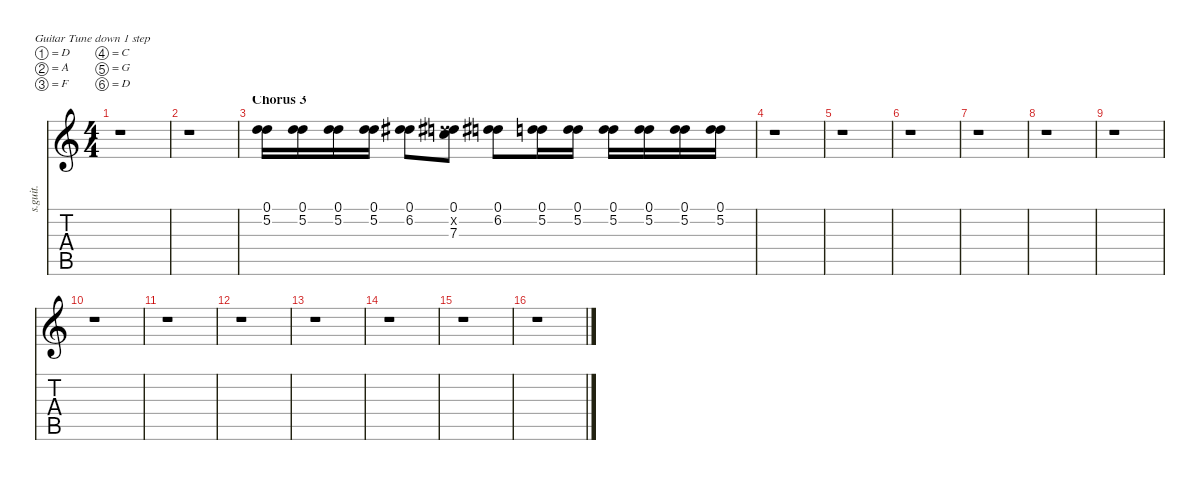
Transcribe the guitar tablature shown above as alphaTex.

\defaultSystemsLayout 4
\hideDynamics
\bracketExtendMode nobrackets
\track ("Extra 1" "s.guit.") {instrument distortionguitar}
\staff {score tabs}
\tuning (D4 A3 F3 C3 G2 D2)
\ts (4 4)
\tempo (90 hide)
\clef g2
\ks c
r.1{dy p} |
\tempo (89 hide)
r.1 |
\section ("" "Chorus 3")
(0.1 5.2).16{lyrics (0 "") lyrics (1 "") lyrics (2 "") lyrics (3 "") lyrics (4 "") dy f} (0.1 5.2).16{lyrics (0 "") lyrics (1 "") lyrics (2 "") lyrics (3 "") lyrics (4 "")} (0.1 5.2).16{lyrics (0 "") lyrics (1 "") lyrics (2 "") lyrics (3 "") lyrics (4 "")} (0.1 5.2).16{lyrics (0 "") lyrics (1 "") lyrics (2 "") lyrics (3 "") lyrics (4 "")} (0.1 6.2{acc #}).8{lyrics (0 "") lyrics (1 "") lyrics (2 "") lyrics (3 "") lyrics (4 "")} (0.1 6.2{x acc #} 7.3).8{lyrics (0 "") lyrics (1 "") lyrics (2 "") lyrics (3 "") lyrics (4 "")} (0.1 6.2{acc #}).8{lyrics (0 "") lyrics (1 "") lyrics (2 "") lyrics (3 "") lyrics (4 "")} (0.1 5.2).16{lyrics (0 "") lyrics (1 "") lyrics (2 "") lyrics (3 "") lyrics (4 "")} (0.1 5.2).16{lyrics (0 "") lyrics (1 "") lyrics (2 "") lyrics (3 "") lyrics (4 "")} (0.1 5.2).16{lyrics (0 "") lyrics (1 "") lyrics (2 "") lyrics (3 "") lyrics (4 "")} (0.1 5.2).16{lyrics (0 "") lyrics (1 "") lyrics (2 "") lyrics (3 "") lyrics (4 "")} (0.1 5.2).16{lyrics (0 "") lyrics (1 "") lyrics (2 "") lyrics (3 "") lyrics (4 "")} (0.1 5.2).16{lyrics (0 "") lyrics (1 "") lyrics (2 "") lyrics (3 "") lyrics (4 "")} |
r.1 |
r.1 |
\tempo (90 hide)
r.1 |
r.1 |
r.1 |
\tempo (89 hide)
r.1 |
\tempo (87 hide)
r.1 |
r.1 |
\tempo (89 hide)
r.1 |
r.1 |
\tempo (90 hide)
r.1 |
\tempo (89 hide)
r.1 |
\tempo (90 hide)
r.1
